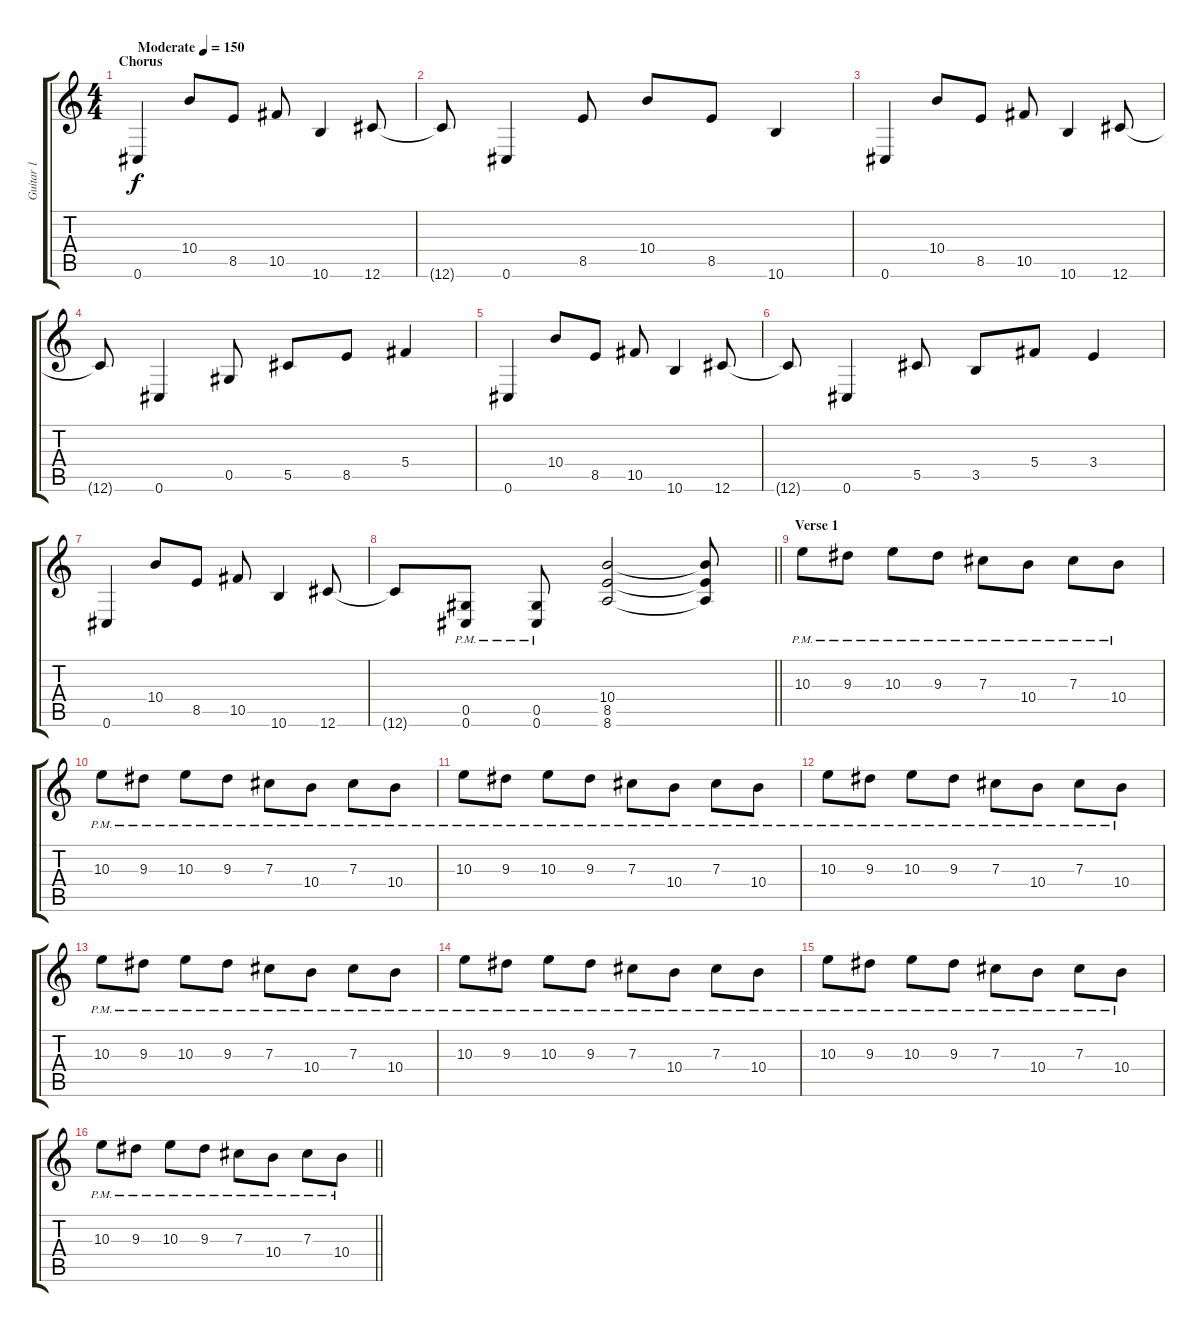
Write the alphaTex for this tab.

\track ("Guitar 1" "Guitar 1") {instrument overdrivenguitar}
\staff {score tabs}
\tuning (Eb4 Bb3 Gb3 Db3 Ab2 Db2) {hide}
\ts (4 4)
\section ("" "Chorus")
\tempo (150 "Moderate")
\clef g2
\ks c
0.6.4{dy f instrument overdrivenguitar} 10.4.8 8.5.8 10.5.8 10.6.4 12.6.8 |
12.6{t}.8 0.6.4 8.5.8 10.4.8 8.5.8 10.6.4 |
0.6.4 10.4.8 8.5.8 10.5.8 10.6.4 12.6.8 |
12.6{t}.8 0.6.4 0.5.8 5.5.8 8.5.8 5.4.4 |
0.6.4 10.4.8 8.5.8 10.5.8 10.6.4 12.6.8 |
12.6{t}.8 0.6.4 5.5.8 3.5.8 5.4.8 3.4.4 |
0.6.4 10.4.8 8.5.8 10.5.8 10.6.4 12.6.8 |
\barLineRight lightlight
12.6{t}.8 (0.5{pm} 0.6{pm}).8 (0.5{pm} 0.6{pm}).8 (10.4 8.5 8.6).2 (10.4{t} 8.5{t} 8.6{t}).8 |
\section ("" "Verse 1")
10.3{pm}.8 9.3{pm}.8 10.3{pm}.8 9.3{pm}.8 7.3{pm}.8 10.4{pm}.8 7.3{pm}.8 10.4{pm}.8 |
10.3{pm}.8 9.3{pm}.8 10.3{pm}.8 9.3{pm}.8 7.3{pm}.8 10.4{pm}.8 7.3{pm}.8 10.4{pm}.8 |
10.3{pm}.8 9.3{pm}.8 10.3{pm}.8 9.3{pm}.8 7.3{pm}.8 10.4{pm}.8 7.3{pm}.8 10.4{pm}.8 |
10.3{pm}.8 9.3{pm}.8 10.3{pm}.8 9.3{pm}.8 7.3{pm}.8 10.4{pm}.8 7.3{pm}.8 10.4{pm}.8 |
10.3{pm}.8 9.3{pm}.8 10.3{pm}.8 9.3{pm}.8 7.3{pm}.8 10.4{pm}.8 7.3{pm}.8 10.4{pm}.8 |
10.3{pm}.8 9.3{pm}.8 10.3{pm}.8 9.3{pm}.8 7.3{pm}.8 10.4{pm}.8 7.3{pm}.8 10.4{pm}.8 |
10.3{pm}.8 9.3{pm}.8 10.3{pm}.8 9.3{pm}.8 7.3{pm}.8 10.4{pm}.8 7.3{pm}.8 10.4{pm}.8 |
\barLineRight lightlight
10.3{pm}.8 9.3{pm}.8 10.3{pm}.8 9.3{pm}.8 7.3{pm}.8 10.4{pm}.8 7.3{pm}.8 10.4{pm}.8
